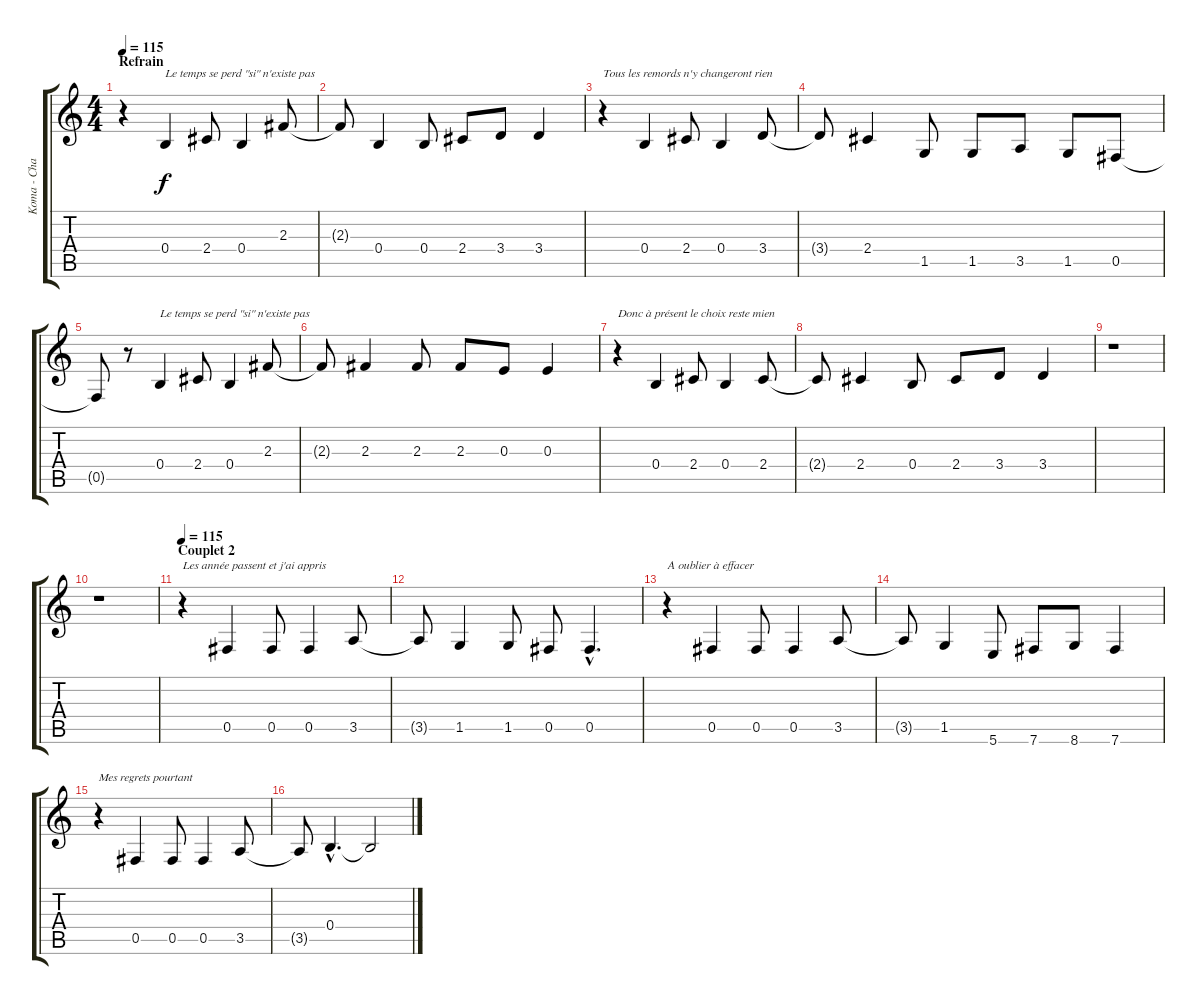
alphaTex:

\track ("Koma - Chant" "Koma - Cha") {instrument flute}
\staff {score tabs}
\tuning (Db5 Ab4 E4 B3 Gb3 B2) {hide}
\ts (4 4)
\section ("" "Refrain")
\tempo 115
\clef g2
\ks c
r.4{dy f volume 16 balance 8 instrument flute} 0.4.4{txt "Le temps se perd \"si\" n'existe pas"} 2.4.8 0.4.4 2.3.8 |
2.3{t}.8 0.4.4 0.4.8 2.4.8 3.4.8 3.4.4 |
r.4{txt "Tous les remords n'y changeront rien"} 0.4.4 2.4.8 0.4.4 3.4.8 |
3.4{t}.8 2.4.4 1.5.8 1.5.8 3.5.8 1.5.8 0.5.8 |
0.5{t}.8 r.8 0.4.4{txt "Le temps se perd \"si\" n'existe pas"} 2.4.8 0.4.4 2.3.8 |
2.3{t}.8 2.3.4 2.3.8 2.3.8 0.3.8 0.3.4 |
r.4{txt "Donc à présent le choix reste mien"} 0.4.4 2.4.8 0.4.4 2.4.8 |
2.4{t}.8 2.4.4 0.4.8 2.4.8 3.4.8 3.4.4 |
\section ("" "")
r.1 |
r.1 |
\section ("" "Couplet 2")
\tempo 115
r.4{txt "Les année passent et j'ai appris"} 0.5.4 0.5.8 0.5.4 3.5.8 |
3.5{t}.8 1.5.4 1.5.8 0.5.8 0.5{hac}.4{d} |
r.4{txt "A oublier à effacer"} 0.5.4 0.5.8 0.5.4 3.5.8 |
3.5{t}.8 1.5.4 5.6.8 7.6.8 8.6.8 7.6.4 |
r.4{txt "Mes regrets pourtant"} 0.5.4 0.5.8 0.5.4 3.5.8 |
3.5{t}.8 0.4{hac}.4{d} 0.4{t}.2
